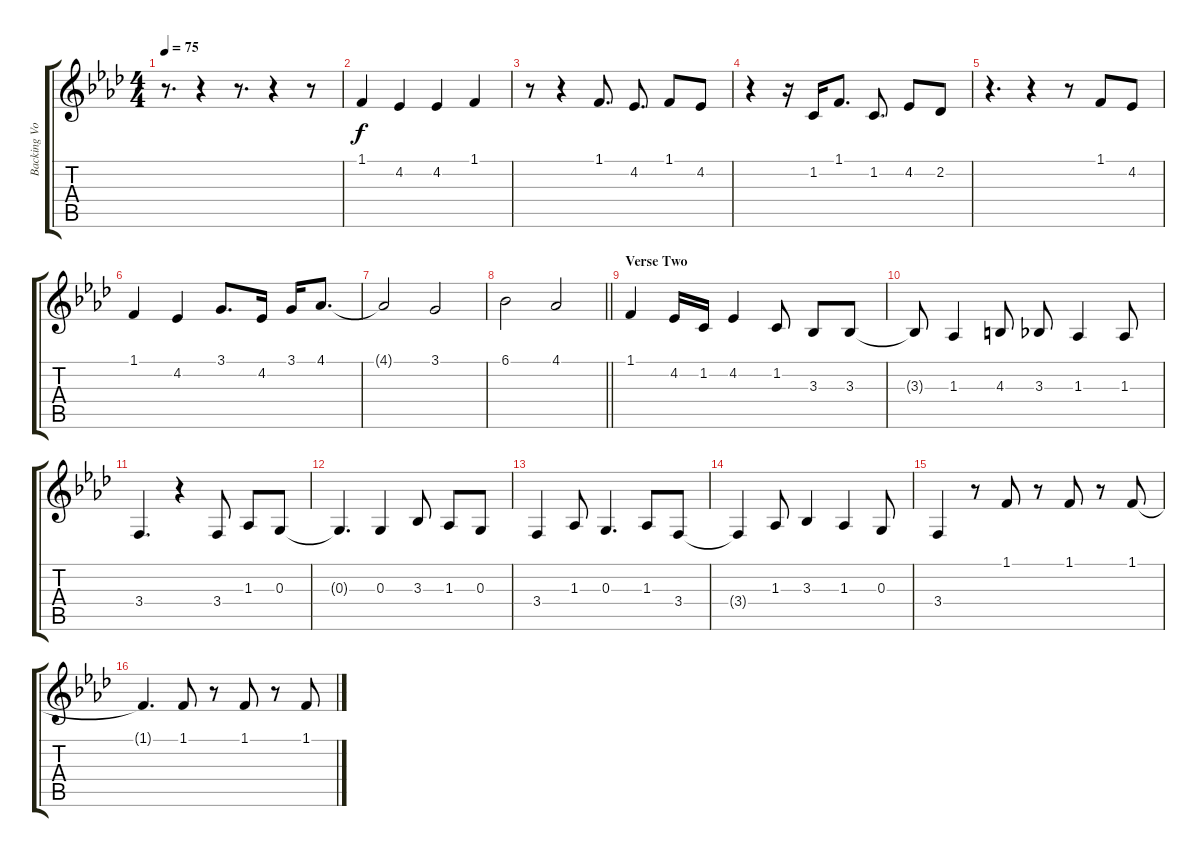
\track ("Backing Vocals" "Backing Vo") {instrument viola}
\staff {score tabs}
\tuning (E4 B3 G3 D3 A2 E2) {hide}
\ts (4 4)
\tempo 75
\clef g2
\ks ab
r.8{d dy f} r.4 r.8{d} r.4 r.8 |
1.1.4 4.2.4 4.2.4 1.1.4 |
r.8 r.4 1.1.8{d} 4.2.8{d} 1.1.8 4.2.8 |
r.4 r.16 1.2.16 1.1.8{d} 1.2.8{d} 4.2.8 2.2.8 |
r.4{d} r.4 r.8 1.1.8 4.2.8 |
1.1.4 4.2.4 3.1.8{d} 4.2.16 3.1.16 4.1.8{d} |
4.1{t}.2 3.1.2 |
\barLineRight lightlight
6.1.2 4.1.2 |
\section ("" "Verse Two")
1.1.4 4.2.16 1.2.16 4.2.4 1.2.8 3.3.8 3.3.8 |
3.3{t}.8 1.3.4 4.3.8 3.3.8 1.3.4 1.3.8 |
3.4.4{d} r.4 3.4.8 1.3.8 0.3.8 |
0.3{t}.4{d} 0.3.4 3.3.8 1.3.8 0.3.8 |
3.4.4 1.3.8 0.3.4{d} 1.3.8 3.4.8 |
3.4{t}.4 1.3.8 3.3.4 1.3.4 0.3.8 |
3.4.4 r.8 1.1.8 r.8 1.1.8 r.8 1.1.8 |
1.1{t}.4{d} 1.1.8 r.8 1.1.8 r.8 1.1.8
